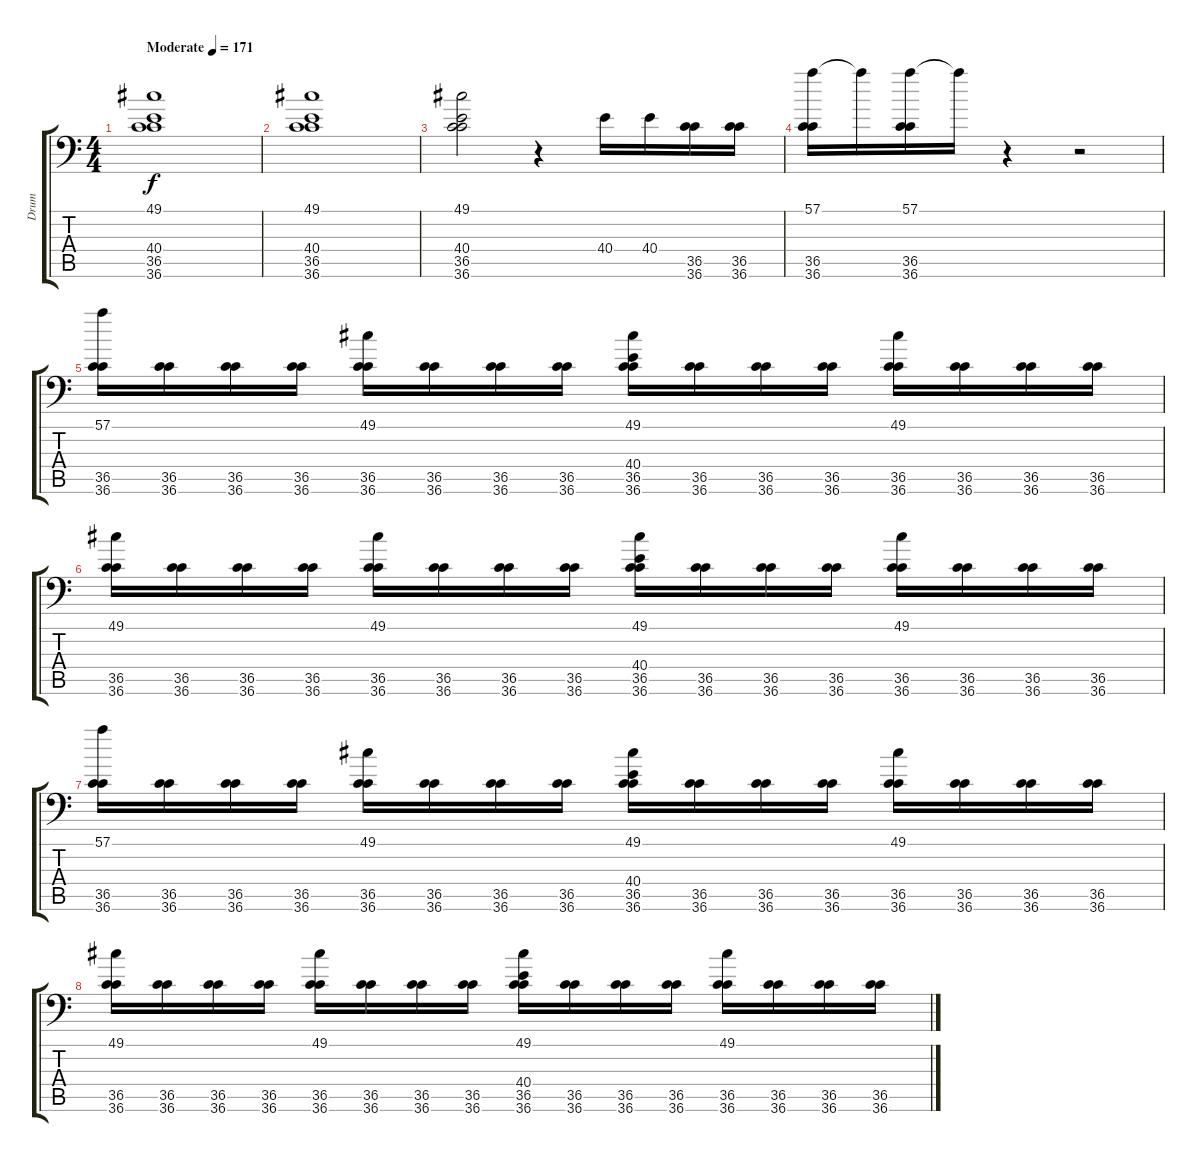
\track ("Drum" "Drum") {instrument acousticgrandpiano}
\staff {score tabs}
\tuning (C-1 C-1 C-1 C-1 C-1 C-1) {hide}
\ts (4 4)
\tempo (171 "Moderate")
\clef f4
\ks c
(49.1 40.4 36.5 36.6).1{dy f instrument acousticgrandpiano} |
(49.1 40.4 36.5 36.6).1 |
(49.1 40.4 36.5 36.6).2 r.4 40.4.16 40.4.16 (36.5 36.6).16 (36.5 36.6).16 |
(57.1 36.5 36.6).16 57.1{t}.16 (57.1 36.5 36.6).16 57.1{t}.16 r.4 r.2 |
(57.1 36.5 36.6).16 (36.5 36.6).16 (36.5 36.6).16 (36.5 36.6).16 (49.1 36.5 36.6).16 (36.5 36.6).16 (36.5 36.6).16 (36.5 36.6).16 (49.1 40.4 36.5 36.6).16 (36.5 36.6).16 (36.5 36.6).16 (36.5 36.6).16 (49.1 36.5 36.6).16 (36.5 36.6).16 (36.5 36.6).16 (36.5 36.6).16 |
(49.1 36.5 36.6).16 (36.5 36.6).16 (36.5 36.6).16 (36.5 36.6).16 (49.1 36.5 36.6).16 (36.5 36.6).16 (36.5 36.6).16 (36.5 36.6).16 (49.1 40.4 36.5 36.6).16 (36.5 36.6).16 (36.5 36.6).16 (36.5 36.6).16 (49.1 36.5 36.6).16 (36.5 36.6).16 (36.5 36.6).16 (36.5 36.6).16 |
(57.1 36.5 36.6).16 (36.5 36.6).16 (36.5 36.6).16 (36.5 36.6).16 (49.1 36.5 36.6).16 (36.5 36.6).16 (36.5 36.6).16 (36.5 36.6).16 (49.1 40.4 36.5 36.6).16 (36.5 36.6).16 (36.5 36.6).16 (36.5 36.6).16 (49.1 36.5 36.6).16 (36.5 36.6).16 (36.5 36.6).16 (36.5 36.6).16 |
(49.1 36.5 36.6).16 (36.5 36.6).16 (36.5 36.6).16 (36.5 36.6).16 (49.1 36.5 36.6).16 (36.5 36.6).16 (36.5 36.6).16 (36.5 36.6).16 (49.1 40.4 36.5 36.6).16 (36.5 36.6).16 (36.5 36.6).16 (36.5 36.6).16 (49.1 36.5 36.6).16 (36.5 36.6).16 (36.5 36.6).16 (36.5 36.6).16
